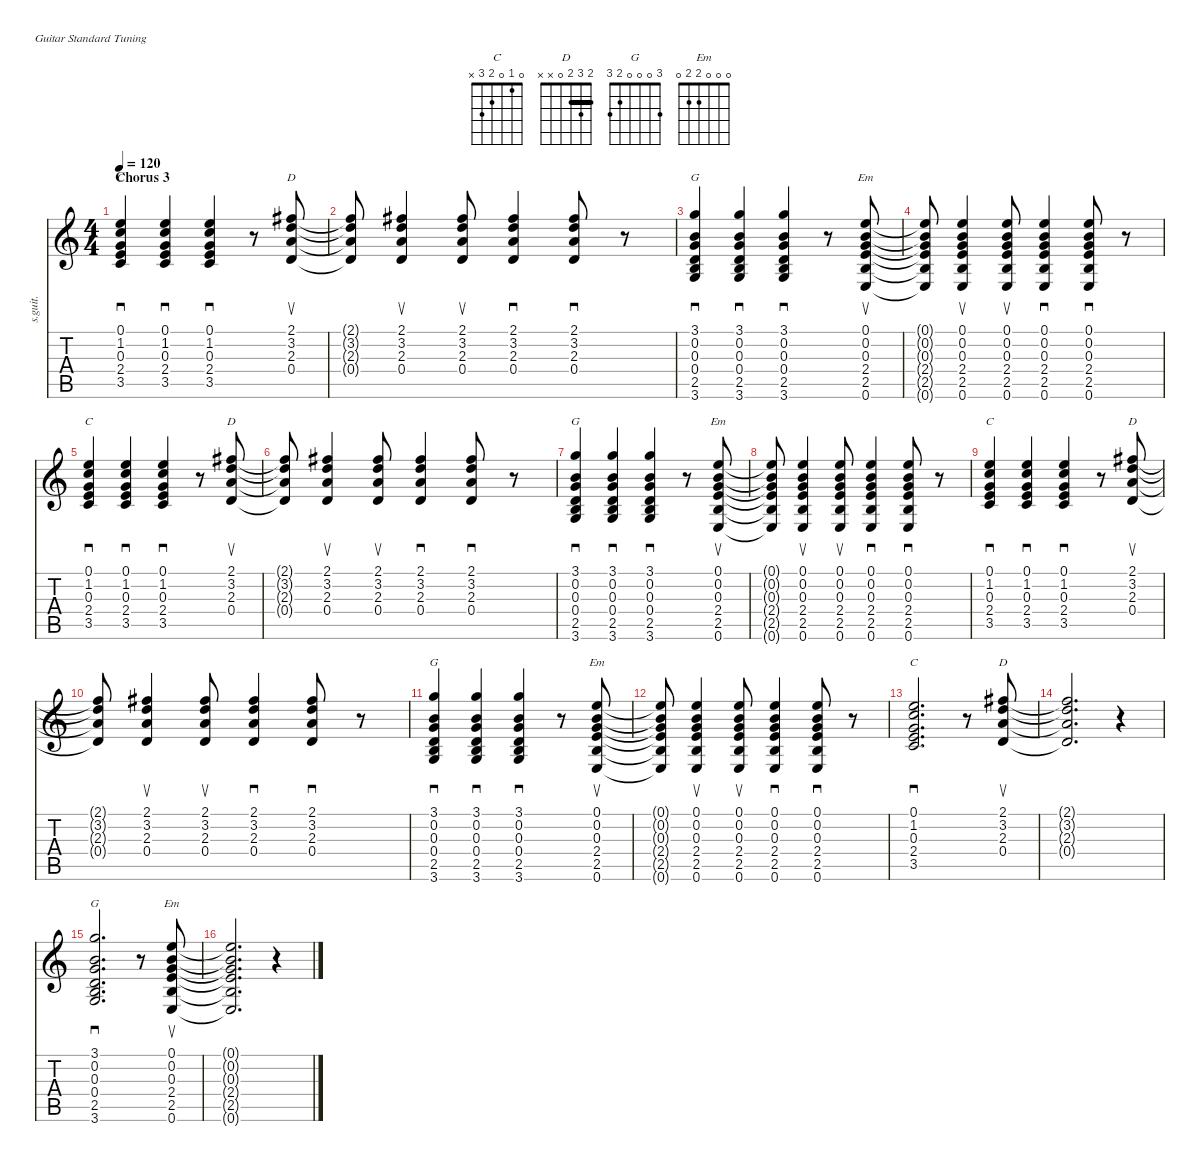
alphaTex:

\defaultSystemsLayout 4
\hideDynamics
\bracketExtendMode nobrackets
\otherSystemsTrackNameOrientation horizontal
\track ("cowboy chords 05" "s.guit.") {instrument acousticguitarsteel}
\staff {score tabs}
\tuning (E4 B3 G3 D3 A2 E2)
\chord ("C" 0 1 0 2 3 x) {showfingering false}
\chord ("D" 2 3 2 0 x x) {showfingering false barre 2}
\chord ("G" 3 0 0 0 2 3) {showfingering false}
\chord ("Em" 0 0 0 2 2 0) {showfingering false}
\ts (4 4)
\section ("" "Chorus 3")
\tempo 120
\clef g2
\ks c
(3.5 2.4 0.3 1.2 0.1).4{sd ch "C" dy mf beam Up} (3.5 2.4 0.3 1.2 0.1).4{sd beam Up} (3.5 2.4 0.3 1.2 0.1).4{sd beam Up} r.8{beam Up} (0.4 2.3 3.2 2.1{acc #}).8{su ch "D" beam Up} |
(2.1{t acc #} 3.2{t} 2.3{t} 0.4{t}).8{beam Up} (0.4 2.3 3.2 2.1{acc #}).4{su beam Up} (0.4 2.3 3.2 2.1{acc #}).8{su beam Up} (0.4 2.3 3.2 2.1{acc #}).4{sd beam Up} (0.4 2.3 3.2 2.1{acc #}).8{sd beam Up} r.8{beam Up} |
(2.5 0.4 0.3 0.2 3.1 3.6).4{sd ch "G" beam Up} (2.5 0.4 0.3 0.2 3.1 3.6).4{sd beam Up} (2.5 0.4 0.3 0.2 3.1 3.6).4{sd beam Up} r.8{beam Up} (2.4 0.3 0.2 0.1 0.6 2.5).8{su ch "Em" beam Up} |
(0.1{t} 0.2{t} 0.3{t} 2.4{t} 0.6{t} 2.5{t}).8{beam Up} (2.4 0.3 0.2 0.1 0.6 2.5).4{su beam Up} (2.4 0.3 0.2 0.1 0.6 2.5).8{su beam Up} (2.4 0.3 0.2 0.1 0.6 2.5).4{sd beam Up} (2.4 0.3 0.2 0.1 0.6 2.5).8{sd beam Up} r.8{beam Up} |
(3.5 2.4 0.3 1.2 0.1).4{sd ch "C" beam Up} (3.5 2.4 0.3 1.2 0.1).4{sd beam Up} (3.5 2.4 0.3 1.2 0.1).4{sd beam Up} r.8{beam Up} (0.4 2.3 3.2 2.1{acc #}).8{su ch "D" beam Up} |
(2.1{t acc #} 3.2{t} 2.3{t} 0.4{t}).8{beam Up} (0.4 2.3 3.2 2.1{acc #}).4{su beam Up} (0.4 2.3 3.2 2.1{acc #}).8{su beam Up} (0.4 2.3 3.2 2.1{acc #}).4{sd beam Up} (0.4 2.3 3.2 2.1{acc #}).8{sd beam Up} r.8{beam Up} |
(2.5 0.4 0.3 0.2 3.1 3.6).4{sd ch "G" beam Up} (2.5 0.4 0.3 0.2 3.1 3.6).4{sd beam Up} (2.5 0.4 0.3 0.2 3.1 3.6).4{sd beam Up} r.8{beam Up} (2.4 0.3 0.2 0.1 0.6 2.5).8{su ch "Em" beam Up} |
(0.1{t} 0.2{t} 0.3{t} 2.4{t} 0.6{t} 2.5{t}).8{beam Up} (2.4 0.3 0.2 0.1 0.6 2.5).4{su beam Up} (2.4 0.3 0.2 0.1 0.6 2.5).8{su beam Up} (2.4 0.3 0.2 0.1 0.6 2.5).4{sd beam Up} (2.4 0.3 0.2 0.1 0.6 2.5).8{sd beam Up} r.8{beam Up} |
(3.5 2.4 0.3 1.2 0.1).4{sd ch "C" beam Up} (3.5 2.4 0.3 1.2 0.1).4{sd beam Up} (3.5 2.4 0.3 1.2 0.1).4{sd beam Up} r.8{beam Up} (0.4 2.3 3.2 2.1{acc #}).8{su ch "D" beam Up} |
(2.1{t acc #} 3.2{t} 2.3{t} 0.4{t}).8{beam Up} (0.4 2.3 3.2 2.1{acc #}).4{su beam Up} (0.4 2.3 3.2 2.1{acc #}).8{su beam Up} (0.4 2.3 3.2 2.1{acc #}).4{sd beam Up} (0.4 2.3 3.2 2.1{acc #}).8{sd beam Up} r.8{beam Up} |
(2.5 0.4 0.3 0.2 3.1 3.6).4{sd ch "G" beam Up} (2.5 0.4 0.3 0.2 3.1 3.6).4{sd beam Up} (2.5 0.4 0.3 0.2 3.1 3.6).4{sd beam Up} r.8{beam Up} (2.4 0.3 0.2 0.1 0.6 2.5).8{su ch "Em" beam Up} |
(0.1{t} 0.2{t} 0.3{t} 2.4{t} 0.6{t} 2.5{t}).8{beam Up} (2.4 0.3 0.2 0.1 0.6 2.5).4{su beam Up} (2.4 0.3 0.2 0.1 0.6 2.5).8{su beam Up} (2.4 0.3 0.2 0.1 0.6 2.5).4{sd beam Up} (2.4 0.3 0.2 0.1 0.6 2.5).8{sd beam Up} r.8{beam Up} |
(3.5 2.4 0.3 1.2 0.1).2{d sd ch "C" beam Up} r.8{beam Up} (0.4 2.3 3.2 2.1{acc #}).8{su ch "D" beam Up} |
(2.1{t acc #} 2.3{t} 0.4{t} 3.2{t}).2{d beam Up} r.4{beam Up} |
(2.5 0.4 0.3 0.2 3.1 3.6).2{d sd ch "G" beam Up} r.8{beam Up} (2.4 0.3 0.2 0.1 0.6 2.5).8{su ch "Em" beam Up} |
(0.1{t} 0.3{t} 2.4{t} 0.2{t} 2.5{t} 0.6{t}).2{d beam Up} r.4{beam Up}
